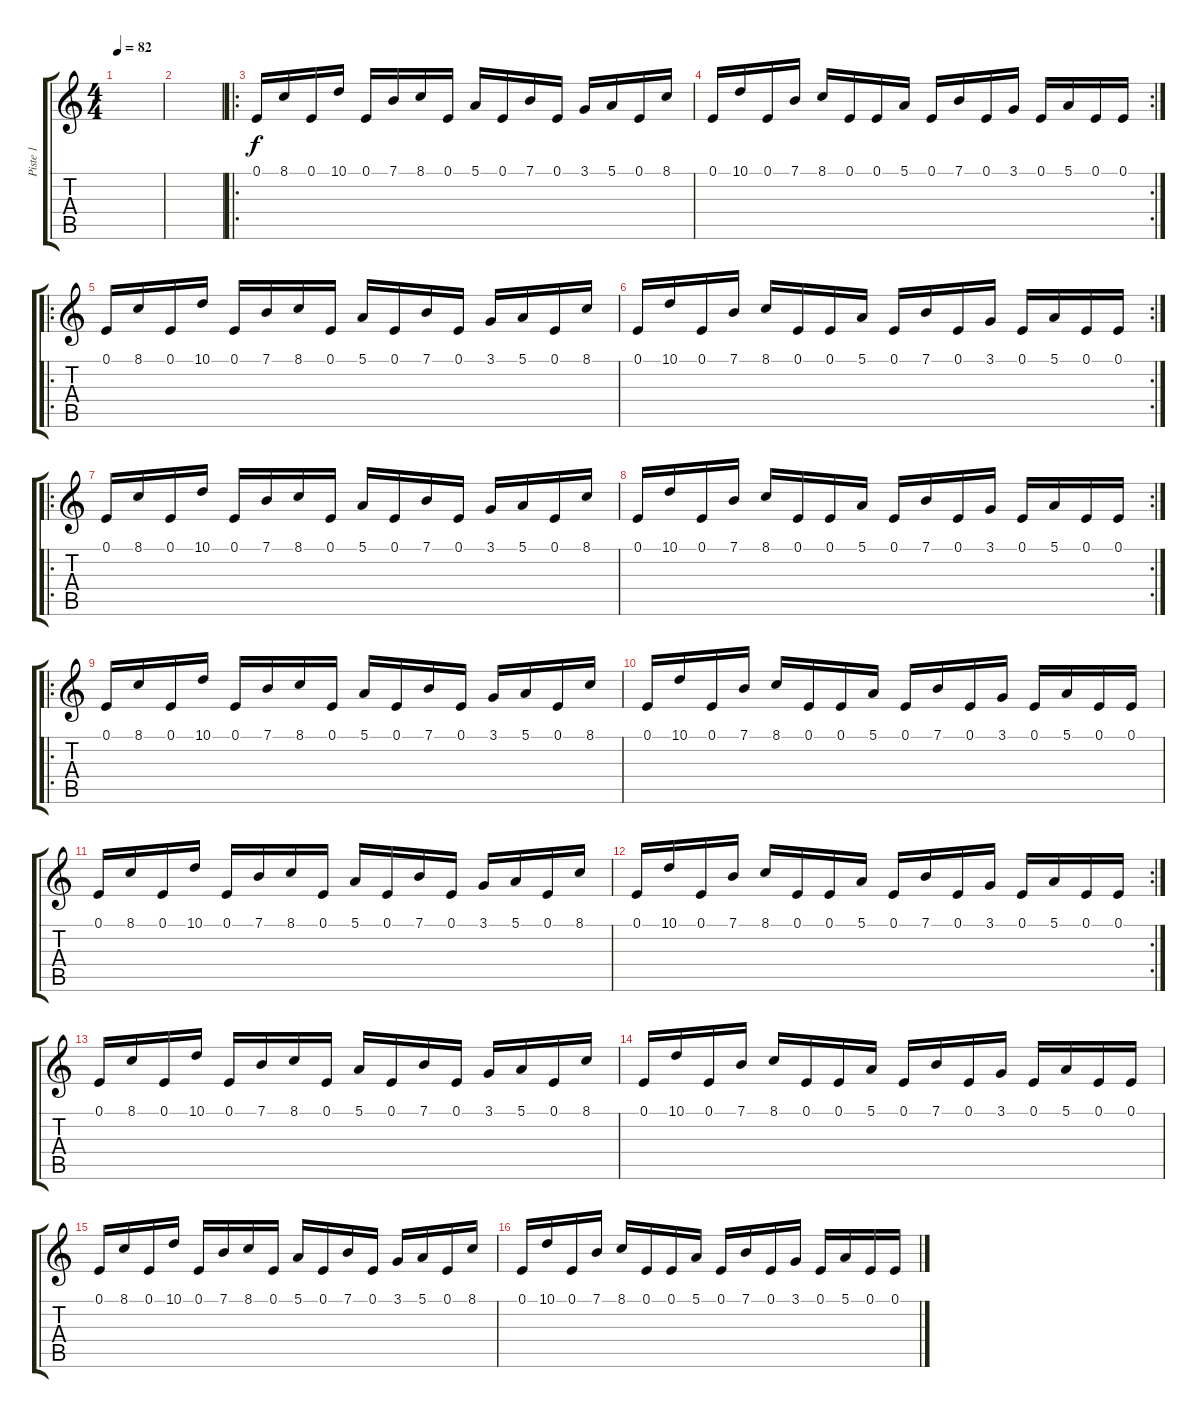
\track ("Piste 1" "Piste 1") {instrument musicbox}
\staff {score tabs}
\tuning (E4 B3 G3 D3 A2 E2) {hide}
\ts (4 4)
\tempo 82
\clef g2
\ks c
|
|
\ro
0.1.16 8.1.16 0.1.16 10.1.16 0.1.16 7.1.16 8.1.16 0.1.16 5.1.16 0.1.16 7.1.16 0.1.16 3.1.16 5.1.16 0.1.16 8.1.16 |
\rc 2
0.1.16 10.1.16 0.1.16 7.1.16 8.1.16 0.1.16 0.1.16 5.1.16 0.1.16 7.1.16 0.1.16 3.1.16 0.1.16 5.1.16 0.1.16 0.1.16 |
\ro
0.1.16 8.1.16 0.1.16 10.1.16 0.1.16 7.1.16 8.1.16 0.1.16 5.1.16 0.1.16 7.1.16 0.1.16 3.1.16 5.1.16 0.1.16 8.1.16 |
\rc 2
0.1.16 10.1.16 0.1.16 7.1.16 8.1.16 0.1.16 0.1.16 5.1.16 0.1.16 7.1.16 0.1.16 3.1.16 0.1.16 5.1.16 0.1.16 0.1.16 |
\ro
0.1.16 8.1.16 0.1.16 10.1.16 0.1.16 7.1.16 8.1.16 0.1.16 5.1.16 0.1.16 7.1.16 0.1.16 3.1.16 5.1.16 0.1.16 8.1.16 |
\rc 2
0.1.16 10.1.16 0.1.16 7.1.16 8.1.16 0.1.16 0.1.16 5.1.16 0.1.16 7.1.16 0.1.16 3.1.16 0.1.16 5.1.16 0.1.16 0.1.16 |
\ro
0.1.16 8.1.16 0.1.16 10.1.16 0.1.16 7.1.16 8.1.16 0.1.16 5.1.16 0.1.16 7.1.16 0.1.16 3.1.16 5.1.16 0.1.16 8.1.16 |
0.1.16 10.1.16 0.1.16 7.1.16 8.1.16 0.1.16 0.1.16 5.1.16 0.1.16 7.1.16 0.1.16 3.1.16 0.1.16 5.1.16 0.1.16 0.1.16 |
0.1.16 8.1.16 0.1.16 10.1.16 0.1.16 7.1.16 8.1.16 0.1.16 5.1.16 0.1.16 7.1.16 0.1.16 3.1.16 5.1.16 0.1.16 8.1.16 |
\rc 2
0.1.16 10.1.16 0.1.16 7.1.16 8.1.16 0.1.16 0.1.16 5.1.16 0.1.16 7.1.16 0.1.16 3.1.16 0.1.16 5.1.16 0.1.16 0.1.16 |
0.1.16 8.1.16 0.1.16 10.1.16 0.1.16 7.1.16 8.1.16 0.1.16 5.1.16 0.1.16 7.1.16 0.1.16 3.1.16 5.1.16 0.1.16 8.1.16 |
0.1.16 10.1.16 0.1.16 7.1.16 8.1.16 0.1.16 0.1.16 5.1.16 0.1.16 7.1.16 0.1.16 3.1.16 0.1.16 5.1.16 0.1.16 0.1.16 |
0.1.16 8.1.16 0.1.16 10.1.16 0.1.16 7.1.16 8.1.16 0.1.16 5.1.16 0.1.16 7.1.16 0.1.16 3.1.16 5.1.16 0.1.16 8.1.16 |
0.1.16 10.1.16 0.1.16 7.1.16 8.1.16 0.1.16 0.1.16 5.1.16 0.1.16 7.1.16 0.1.16 3.1.16 0.1.16 5.1.16 0.1.16 0.1.16
